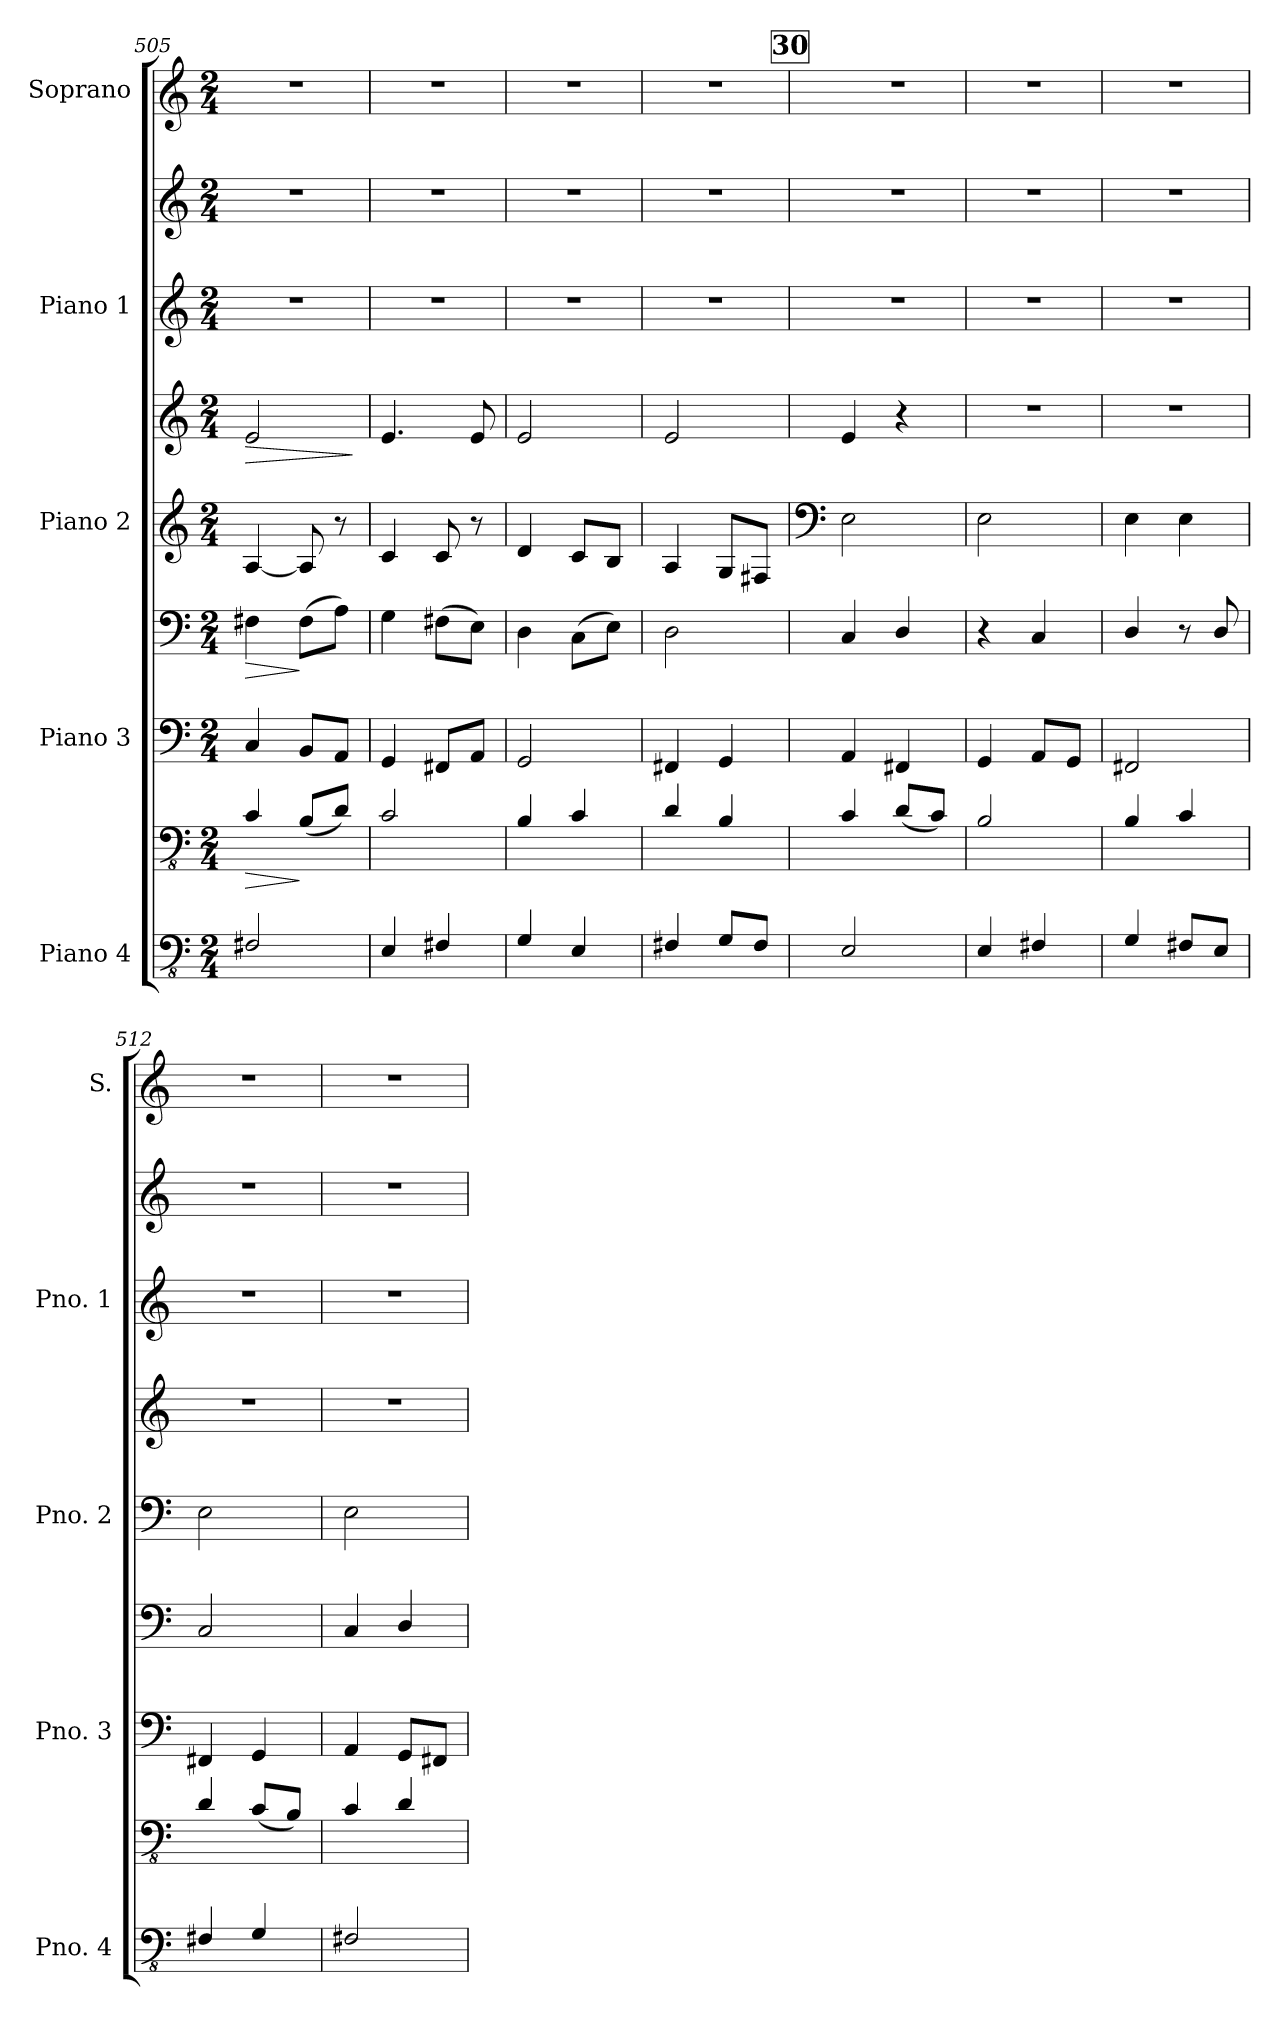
**kern	**kern	**dynam	**kern	**kern	**dynam	**kern	**kern	**dynam	**kern	**kern	**kern
*part5	*part5	*part5	*part4	*part4	*part4	*part3	*part3	*part3	*part2	*part2	*part1
*staff9	*staff8	*staff8/9	*staff7	*staff6	*staff6/7	*staff5	*staff4	*staff4/5	*staff3	*staff2	*staff1
*I"Piano 4	*	*	*I"Piano 3	*	*	*I"Piano 2	*	*	*I"Piano 1	*	*I"Soprano
*I'Pno. 4	*	*	*I'Pno. 3	*	*	*I'Pno. 2	*	*	*I'Pno. 1	*	*I'S.
*clefFv4	*clefFv4	*	*clefF4	*clefF4	*	*clefG2	*clefG2	*	*clefG2	*clefG2	*clefG2
*ITrd7c12	*ITrd7c12	*	*	*	*	*	*	*	*	*	*
*k[]	*k[]	*	*k[]	*k[]	*	*k[]	*k[]	*	*k[]	*k[]	*k[]
*C:	*C:	*	*C:	*C:	*	*C:	*C:	*	*C:	*C:	*C:
*M2/4	*M2/4	*	*M2/4	*M2/4	*	*M2/4	*M2/4	*	*M2/4	*M2/4	*M2/4
=505	=505	=505	=505	=505	=505	=505	=505	=505	=505	=505	=505
!	!	!LO:HP:b	!	!	!LO:HP:b	!	!	!LO:HP:b	!	!	!
2FFF#X/	4CC/	>	4C/	4F#X\	>	[<4A/	2e/	>	2r	2r	2r
.	(8BBB/L	]	8BB/L	(8F#\L	]	8A/]	.	.	.	.	.
.	8DD/J)	.	8AA/J	8A\J)	.	8r	.	.	.	.	.
.	.	.	.	.	.	.	.	]	.	.	.
=506	=506	=506	=506	=506	=506	=506	=506	=506	=506	=506	=506
4EEE/	2CC/	.	4GG/	4G\	.	4c/	4.e/	.	2r	2r	2r
4FFF#X/	.	.	8FF#X/L	(8F#X\L	.	8c/	.	.	.	.	.
.	.	.	8AA/J	8E\J)	.	8r	8e/	.	.	.	.
=507	=507	=507	=507	=507	=507	=507	=507	=507	=507	=507	=507
4GGG/	4BBB/	.	2GG/	4D\	.	4d/	2e/	.	2r	2r	2r
4EEE/	4CC/	.	.	(8C\L	.	8c/L	.	.	.	.	.
.	.	.	.	8E\J)	.	8B/J	.	.	.	.	.
=508	=508	=508	=508	=508	=508	=508	=508	=508	=508	=508	=508
4FFF#X/	4DD/	.	4FF#X/	2D\	.	4A/	2e/	.	2r	2r	2r
8GGG/L	4BBB/	.	4GG/	.	.	8G/L	.	.	.	.	.
8FFF#/J	.	.	.	.	.	8F#X/J	.	.	.	.	.
!!LO:REH:place=s1:a:t=30
=509	=509	=509	=509	=509	=509	=509	=509	=509	=509	=509	=509
*	*	*	*	*	*	*clefF4	*	*	*	*	*
2EEE/	4CC/	.	4AA/	4C/	.	2E\	4e/	.	2r	2r	2r
.	(8DD/L	.	4FF#X/	4D/	.	.	4r	.	.	.	.
.	8CC/J)	.	.	.	.	.	.	.	.	.	.
=510	=510	=510	=510	=510	=510	=510	=510	=510	=510	=510	=510
4EEE/	2BBB/	.	4GG/	4r	.	2E\	2r	.	2r	2r	2r
4FFF#X/	.	.	8AA/L	4C/	.	.	.	.	.	.	.
.	.	.	8GG/J	.	.	.	.	.	.	.	.
!!LO:PB:g=z
=511	=511	=511	=511	=511	=511	=511	=511	=511	=511	=511	=511
4GGG/	4BBB/	.	2FF#X/	4D/	.	4E\	2r	.	2r	2r	2r
8FFF#X/L	4CC/	.	.	8r	.	4E\	.	.	.	.	.
8EEE/J	.	.	.	8D/	.	.	.	.	.	.	.
=512	=512	=512	=512	=512	=512	=512	=512	=512	=512	=512	=512
4FFF#X/	4DD/	.	4FF#X/	2C/	.	2E\	2r	.	2r	2r	2r
4GGG/	(8CC/L	.	4GG/	.	.	.	.	.	.	.	.
.	8BBB/J)	.	.	.	.	.	.	.	.	.	.
=513	=513	=513	=513	=513	=513	=513	=513	=513	=513	=513	=513
2FFF#X/	4CC/	.	4AA/	4C/	.	2E\	2r	.	2r	2r	2r
.	4DD/	.	8GG/L	4D/	.	.	.	.	.	.	.
.	.	.	8FF#X/J	.	.	.	.	.	.	.	.
=	=	=	=	=	=	=	=	=	=	=	=
*-	*-	*-	*-	*-	*-	*-	*-	*-	*-	*-	*-
